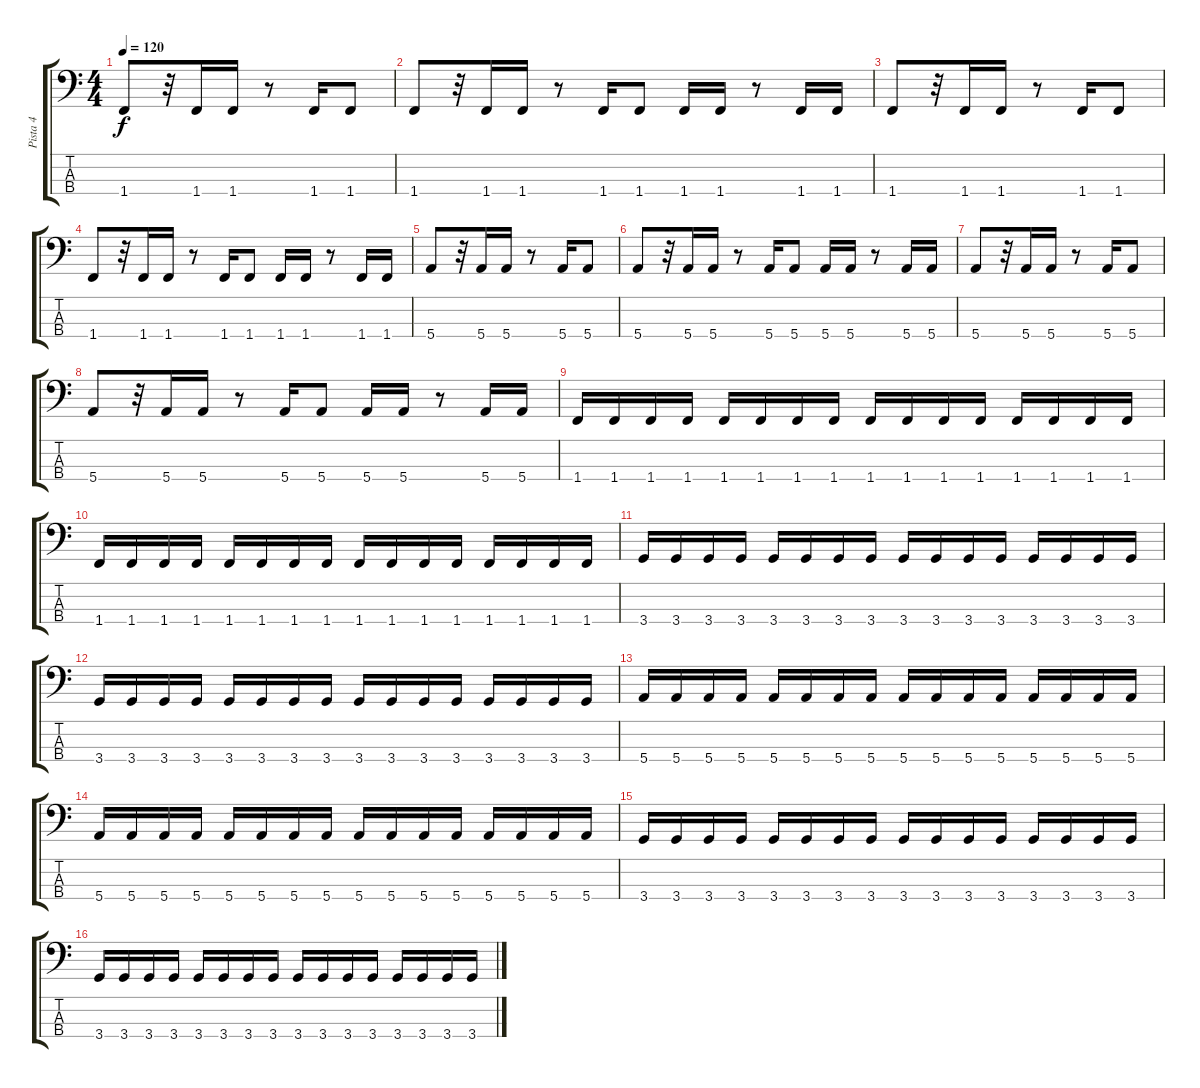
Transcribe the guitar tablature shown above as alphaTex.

\track ("Pista 4" "Pista 4") {instrument electricbasspick}
\staff {score tabs}
\tuning (G2 D2 A1 E1) {hide}
\ts (4 4)
\tempo 120
\clef f4
\ks c
1.4.8{dy f} r.32 1.4.16 1.4.16 r.8 1.4.16 1.4.8 |
1.4.8 r.32 1.4.16 1.4.16 r.8 1.4.16 1.4.8 1.4.16 1.4.16 r.8 1.4.16 1.4.16 |
1.4.8 r.32 1.4.16 1.4.16 r.8 1.4.16 1.4.8 |
1.4.8 r.32 1.4.16 1.4.16 r.8 1.4.16 1.4.8 1.4.16 1.4.16 r.8 1.4.16 1.4.16 |
5.4.8 r.32 5.4.16 5.4.16 r.8 5.4.16 5.4.8 |
5.4.8 r.32 5.4.16 5.4.16 r.8 5.4.16 5.4.8 5.4.16 5.4.16 r.8 5.4.16 5.4.16 |
5.4.8 r.32 5.4.16 5.4.16 r.8 5.4.16 5.4.8 |
5.4.8 r.32 5.4.16 5.4.16 r.8 5.4.16 5.4.8 5.4.16 5.4.16 r.8 5.4.16 5.4.16 |
1.4.16 1.4.16 1.4.16 1.4.16 1.4.16 1.4.16 1.4.16 1.4.16 1.4.16 1.4.16 1.4.16 1.4.16 1.4.16 1.4.16 1.4.16 1.4.16 |
1.4.16 1.4.16 1.4.16 1.4.16 1.4.16 1.4.16 1.4.16 1.4.16 1.4.16 1.4.16 1.4.16 1.4.16 1.4.16 1.4.16 1.4.16 1.4.16 |
3.4.16 3.4.16 3.4.16 3.4.16 3.4.16 3.4.16 3.4.16 3.4.16 3.4.16 3.4.16 3.4.16 3.4.16 3.4.16 3.4.16 3.4.16 3.4.16 |
3.4.16 3.4.16 3.4.16 3.4.16 3.4.16 3.4.16 3.4.16 3.4.16 3.4.16 3.4.16 3.4.16 3.4.16 3.4.16 3.4.16 3.4.16 3.4.16 |
5.4.16 5.4.16 5.4.16 5.4.16 5.4.16 5.4.16 5.4.16 5.4.16 5.4.16 5.4.16 5.4.16 5.4.16 5.4.16 5.4.16 5.4.16 5.4.16 |
5.4.16 5.4.16 5.4.16 5.4.16 5.4.16 5.4.16 5.4.16 5.4.16 5.4.16 5.4.16 5.4.16 5.4.16 5.4.16 5.4.16 5.4.16 5.4.16 |
3.4.16 3.4.16 3.4.16 3.4.16 3.4.16 3.4.16 3.4.16 3.4.16 3.4.16 3.4.16 3.4.16 3.4.16 3.4.16 3.4.16 3.4.16 3.4.16 |
3.4.16 3.4.16 3.4.16 3.4.16 3.4.16 3.4.16 3.4.16 3.4.16 3.4.16 3.4.16 3.4.16 3.4.16 3.4.16 3.4.16 3.4.16 3.4.16
